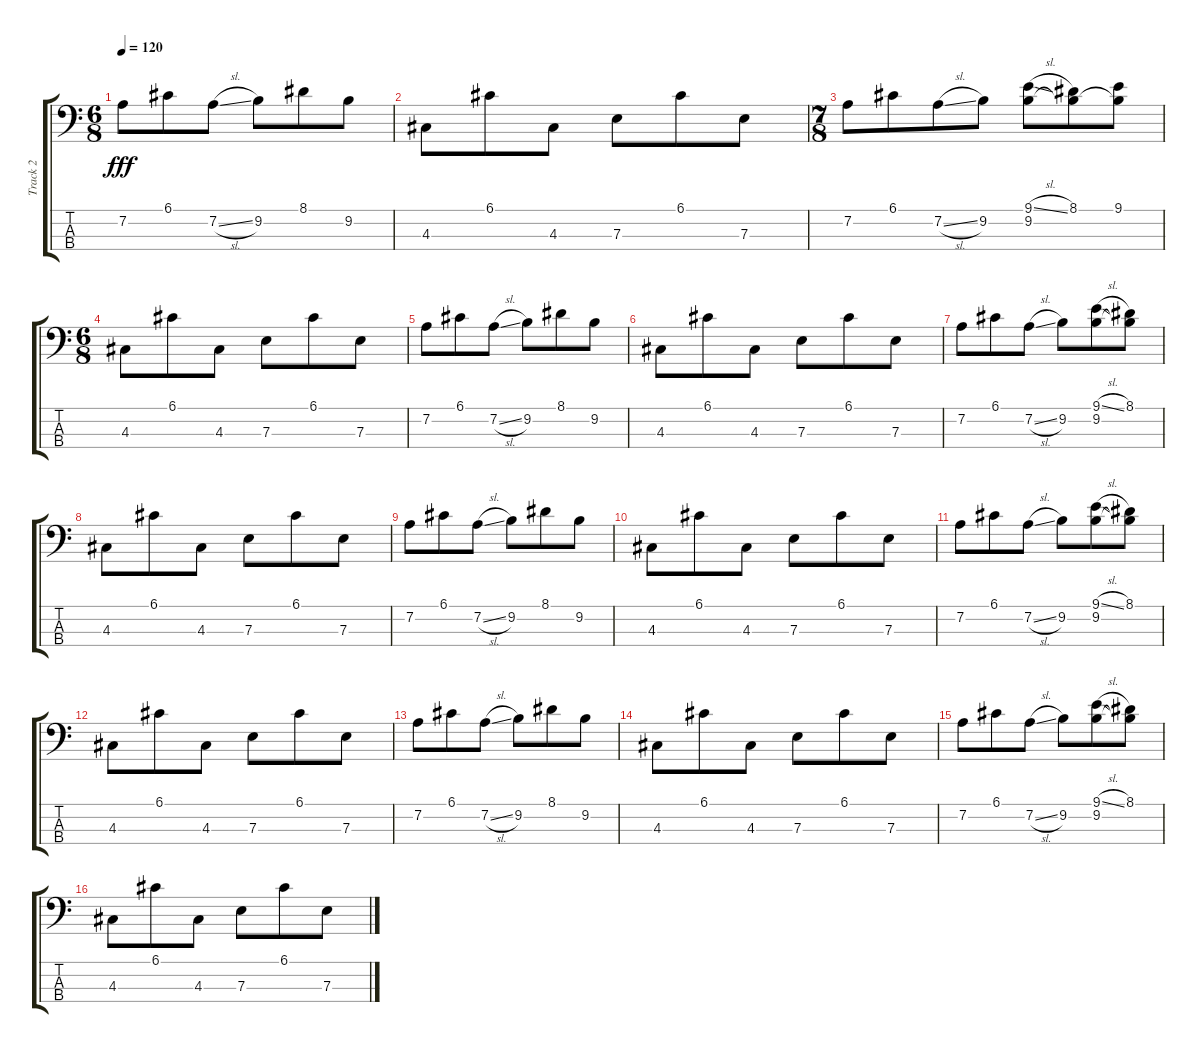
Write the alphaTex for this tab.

\track ("Track 2" "Track 2") {instrument electricbassfinger}
\staff {score tabs}
\tuning (G2 D2 A1 E1) {hide}
\ts (6 8)
\tempo 120
\clef f4
\ks c
7.2.8{dy fff} 6.1.8 7.2{sl}.8 9.2.8 8.1.8 9.2.8 |
4.3.8 6.1.8 4.3.8 7.3.8 6.1.8 7.3.8 |
\ts (7 8)
7.2.8 6.1.8 7.2{sl}.8 9.2.8 (9.1{sl} 9.2).8 (8.1 9.2{t}).8 (9.1 9.2{t}).8 |
\ts (6 8)
4.3.8 6.1.8 4.3.8 7.3.8 6.1.8 7.3.8 |
7.2.8 6.1.8 7.2{sl}.8 9.2.8 8.1.8 9.2.8 |
4.3.8 6.1.8 4.3.8 7.3.8 6.1.8 7.3.8 |
7.2.8 6.1.8 7.2{sl}.8 9.2.8 (9.1{sl} 9.2).8 (8.1 9.2{t}).8 |
4.3.8 6.1.8 4.3.8 7.3.8 6.1.8 7.3.8 |
7.2.8 6.1.8 7.2{sl}.8 9.2.8 8.1.8 9.2.8 |
4.3.8 6.1.8 4.3.8 7.3.8 6.1.8 7.3.8 |
7.2.8 6.1.8 7.2{sl}.8 9.2.8 (9.1{sl} 9.2).8 (8.1 9.2{t}).8 |
4.3.8 6.1.8 4.3.8 7.3.8 6.1.8 7.3.8 |
7.2.8 6.1.8 7.2{sl}.8 9.2.8 8.1.8 9.2.8 |
4.3.8 6.1.8 4.3.8 7.3.8 6.1.8 7.3.8 |
7.2.8 6.1.8 7.2{sl}.8 9.2.8 (9.1{sl} 9.2).8 (8.1 9.2{t}).8 |
4.3.8 6.1.8 4.3.8 7.3.8 6.1.8 7.3.8
